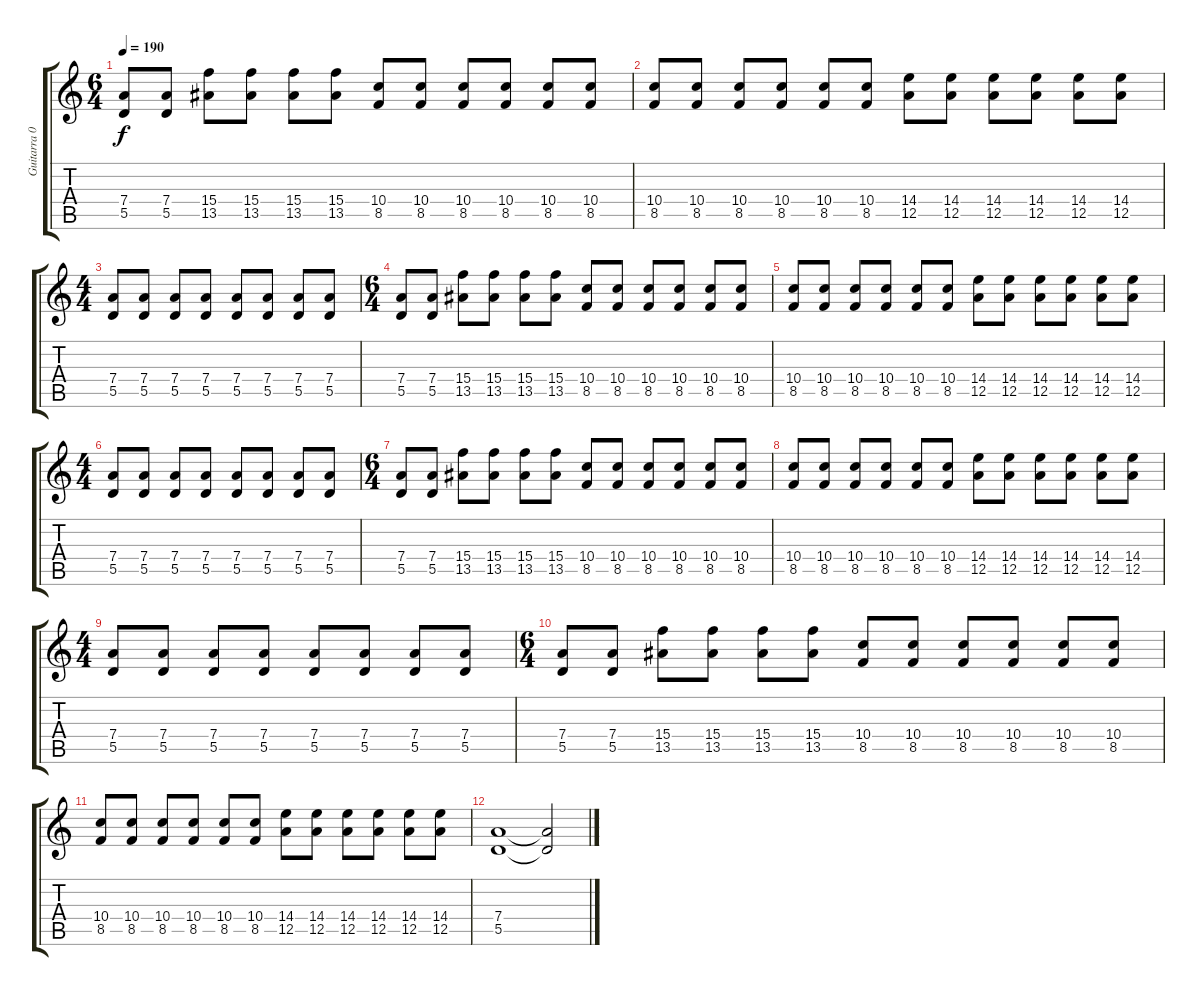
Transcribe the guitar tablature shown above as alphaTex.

\track ("Guitarra 01" "Guitarra 0") {instrument distortionguitar}
\staff {score tabs}
\tuning (E4 B3 G3 D3 A2 D2) {hide}
\ts (6 4)
\tempo 190
\clef g2
\ks c
(7.4 5.5).8{dy f} (7.4 5.5).8 (15.4 13.5).8 (15.4 13.5).8 (15.4 13.5).8 (15.4 13.5).8 (10.4 8.5).8 (10.4 8.5).8 (10.4 8.5).8 (10.4 8.5).8 (10.4 8.5).8 (10.4 8.5).8 |
(10.4 8.5).8 (10.4 8.5).8 (10.4 8.5).8 (10.4 8.5).8 (10.4 8.5).8 (10.4 8.5).8 (14.4 12.5).8 (14.4 12.5).8 (14.4 12.5).8 (14.4 12.5).8 (14.4 12.5).8 (14.4 12.5).8 |
\ts (4 4)
(7.4 5.5).8 (7.4 5.5).8 (7.4 5.5).8 (7.4 5.5).8 (7.4 5.5).8 (7.4 5.5).8 (7.4 5.5).8 (7.4 5.5).8 |
\ts (6 4)
(7.4 5.5).8 (7.4 5.5).8 (15.4 13.5).8 (15.4 13.5).8 (15.4 13.5).8 (15.4 13.5).8 (10.4 8.5).8 (10.4 8.5).8 (10.4 8.5).8 (10.4 8.5).8 (10.4 8.5).8 (10.4 8.5).8 |
(10.4 8.5).8 (10.4 8.5).8 (10.4 8.5).8 (10.4 8.5).8 (10.4 8.5).8 (10.4 8.5).8 (14.4 12.5).8 (14.4 12.5).8 (14.4 12.5).8 (14.4 12.5).8 (14.4 12.5).8 (14.4 12.5).8 |
\ts (4 4)
(7.4 5.5).8 (7.4 5.5).8 (7.4 5.5).8 (7.4 5.5).8 (7.4 5.5).8 (7.4 5.5).8 (7.4 5.5).8 (7.4 5.5).8 |
\ts (6 4)
(7.4 5.5).8 (7.4 5.5).8 (15.4 13.5).8 (15.4 13.5).8 (15.4 13.5).8 (15.4 13.5).8 (10.4 8.5).8 (10.4 8.5).8 (10.4 8.5).8 (10.4 8.5).8 (10.4 8.5).8 (10.4 8.5).8 |
(10.4 8.5).8 (10.4 8.5).8 (10.4 8.5).8 (10.4 8.5).8 (10.4 8.5).8 (10.4 8.5).8 (14.4 12.5).8 (14.4 12.5).8 (14.4 12.5).8 (14.4 12.5).8 (14.4 12.5).8 (14.4 12.5).8 |
\ts (4 4)
(7.4 5.5).8 (7.4 5.5).8 (7.4 5.5).8 (7.4 5.5).8 (7.4 5.5).8 (7.4 5.5).8 (7.4 5.5).8 (7.4 5.5).8 |
\ts (6 4)
(7.4 5.5).8 (7.4 5.5).8 (15.4 13.5).8 (15.4 13.5).8 (15.4 13.5).8 (15.4 13.5).8 (10.4 8.5).8 (10.4 8.5).8 (10.4 8.5).8 (10.4 8.5).8 (10.4 8.5).8 (10.4 8.5).8 |
(10.4 8.5).8 (10.4 8.5).8 (10.4 8.5).8 (10.4 8.5).8 (10.4 8.5).8 (10.4 8.5).8 (14.4 12.5).8 (14.4 12.5).8 (14.4 12.5).8 (14.4 12.5).8 (14.4 12.5).8 (14.4 12.5).8 |
(7.4 5.5).1 (7.4{t} 5.5{t}).2
